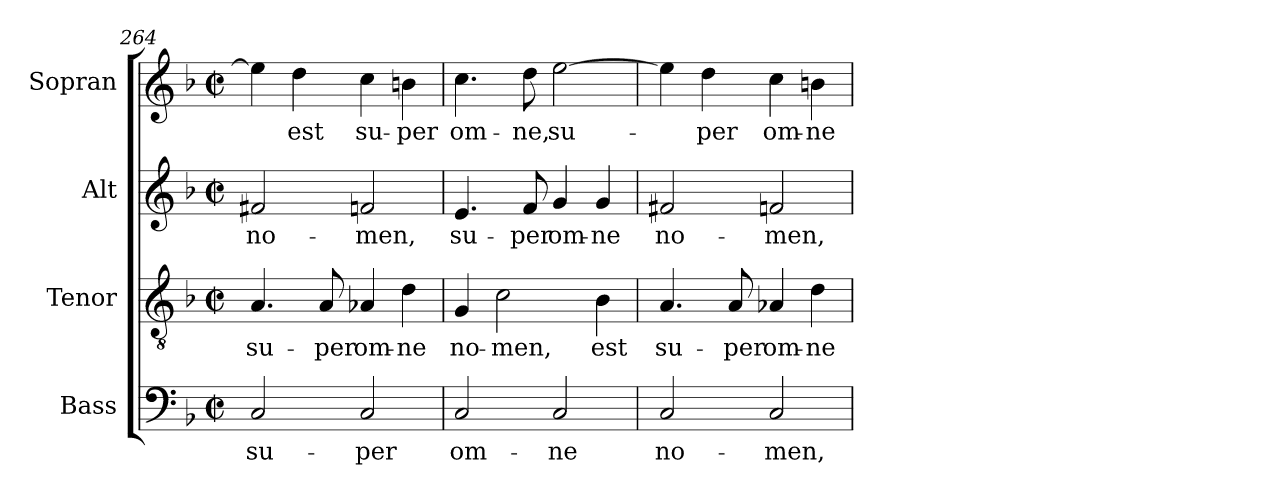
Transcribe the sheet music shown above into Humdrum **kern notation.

**kern	**text	**kern	**text	**kern	**text	**kern	**text
*part4	*part4	*part3	*part3	*part2	*part2	*part1	*part1
*staff4	*staff4	*staff3	*staff3	*staff2	*staff2	*staff1	*staff1
*I"Bass	*	*I"Tenor	*	*I"Alt	*	*I"Sopran	*
*I'B.	*	*I'T.	*	*I'A.	*	*I'S.	*
*clefF4	*	*clefGv2	*	*clefG2	*	*clefG2	*
*k[b-]	*	*k[b-]	*	*k[b-]	*	*k[b-]	*
*F:	*	*F:	*	*F:	*	*F:	*
*M2/2	*	*M2/2	*	*M2/2	*	*M2/2	*
*met(c|)	*	*met(c|)	*	*met(c|)	*	*met(c|)	*
=264	=264	=264	=264	=264	=264	=264	=264
!	!LO:LY:b	!	!LO:LY:b	!	!LO:LY:b	!	!
2C/	su-	4.A/	su-	2f#X/	no-	4ee\]	.
!	!	!	!	!	!	!	!LO:LY:b
.	.	.	.	.	.	4dd\	est
!	!	!	!LO:LY:b	!	!	!	!
.	.	8A/	-per	.	.	.	.
!	!LO:LY:b	!	!LO:LY:b	!	!LO:LY:b	!	!LO:LY:b
2C/	-per	4A-X/	om-	2fn/	-men,	4cc\	su-
!	!	!	!LO:LY:b	!	!	!	!LO:LY:b
.	.	4d\	-ne	.	.	4bn\	-per
!!LO:LB:g=z
=265	=265	=265	=265	=265	=265	=265	=265
!	!LO:LY:b	!	!LO:LY:b	!	!LO:LY:b	!	!LO:LY:b
2C/	om-	4G/	no-	4.e/	su-	4.cc\	om-
!	!	!	!LO:LY:b	!	!	!	!
.	.	2c\	-men,	.	.	.	.
!	!	!	!	!	!LO:LY:b	!	!LO:LY:b
.	.	.	.	8f/	-per	8dd\	-ne,
!	!LO:LY:b	!	!	!	!LO:LY:b	!	!LO:LY:b
2C/	-ne	.	.	4g/	om-	[2ee\	su-
!	!	!	!LO:LY:b	!	!LO:LY:b	!	!
.	.	4B-\	est	4g/	-ne	.	.
=266	=266	=266	=266	=266	=266	=266	=266
!	!LO:LY:b	!	!LO:LY:b	!	!LO:LY:b	!	!
2C/	no-	4.A/	su-	2f#X/	no-	4ee\]	.
!	!	!	!	!	!	!	!LO:LY:b
.	.	.	.	.	.	4dd\	-per
!	!	!	!LO:LY:b	!	!	!	!
.	.	8A/	-per	.	.	.	.
!	!LO:LY:b	!	!LO:LY:b	!	!LO:LY:b	!	!LO:LY:b
2C/	-men,	4A-X/	om-	2fn/	-men,	4cc\	om-
!	!	!	!LO:LY:b	!	!	!	!LO:LY:b
.	.	4d\	-ne	.	.	4bn\	-ne
=	=	=	=	=	=	=	=
*-	*-	*-	*-	*-	*-	*-	*-
